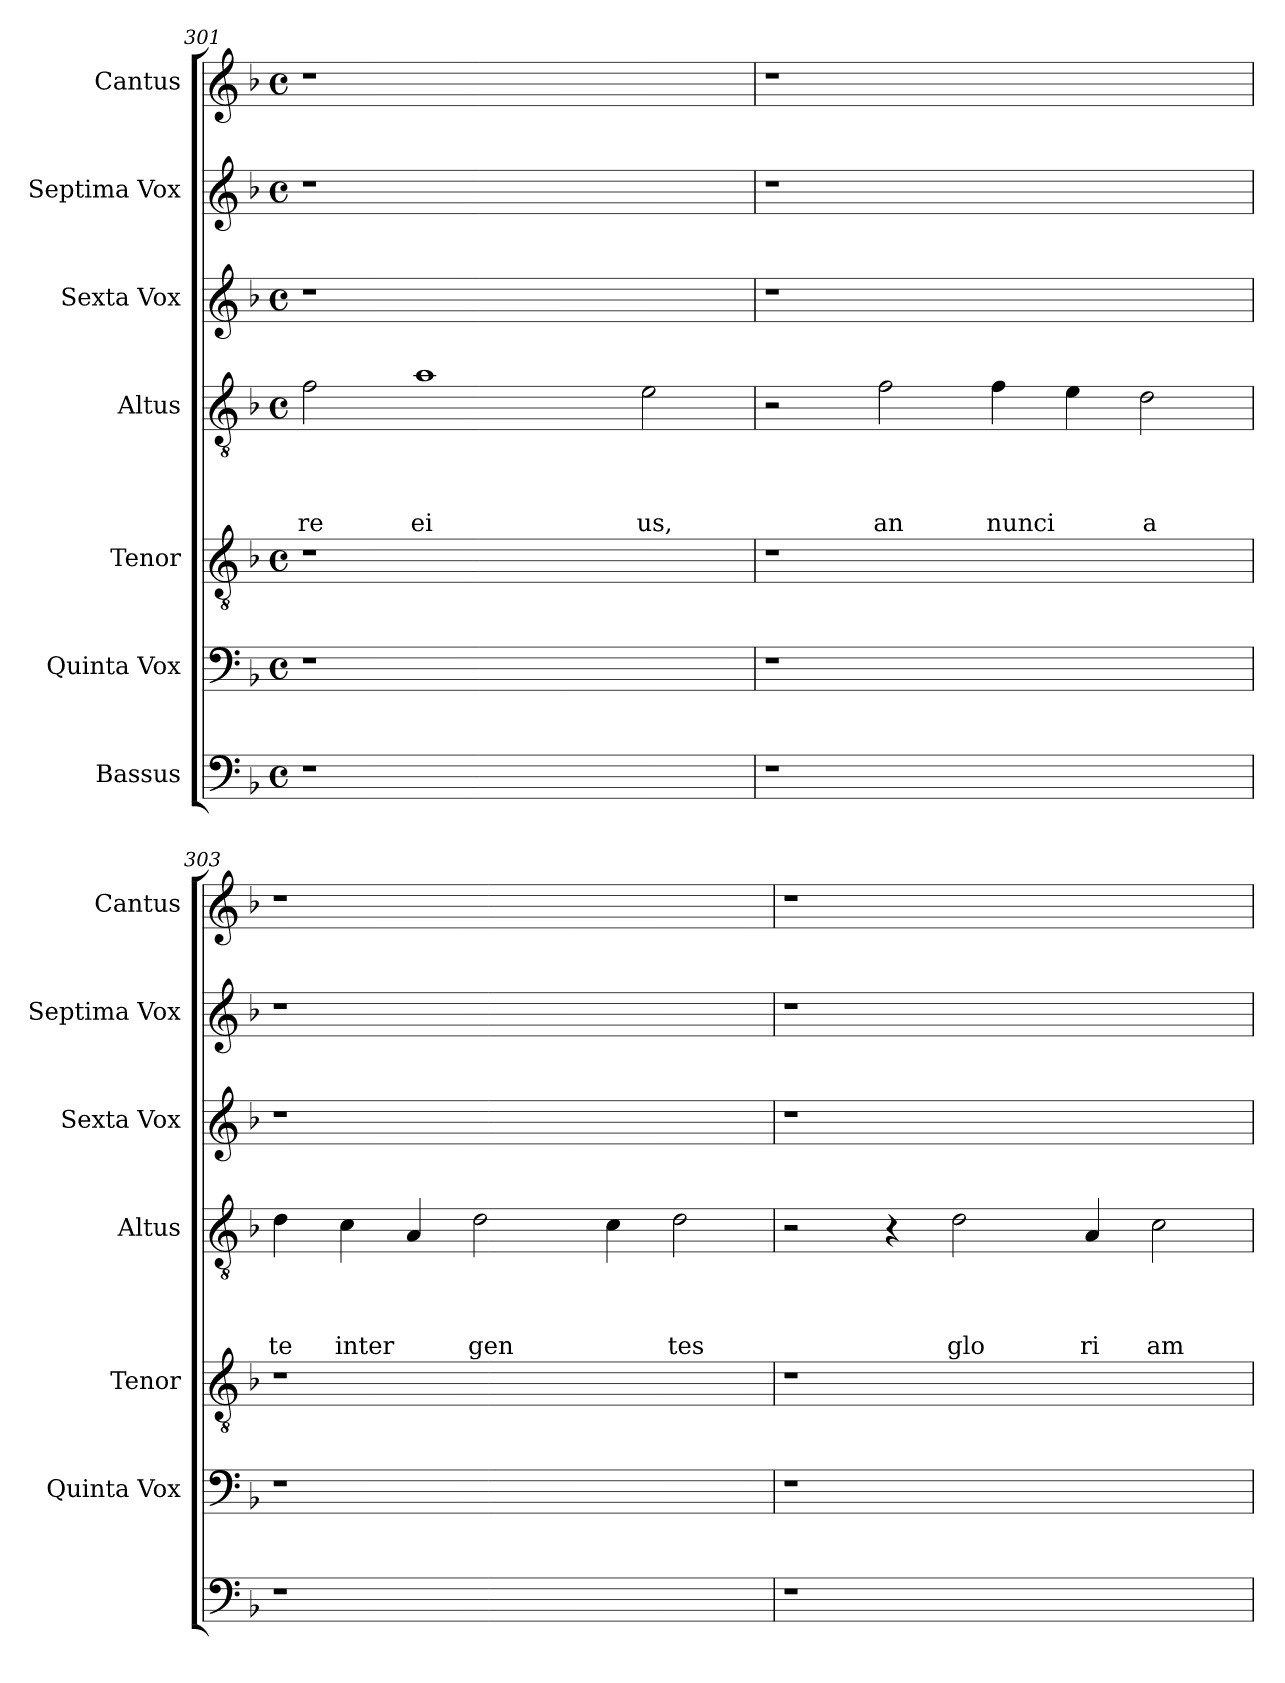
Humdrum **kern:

**kern	**kern	**kern	**kern	**text	**text	**text	**text	**kern	**kern	**kern
*part7	*part6	*part5	*part4	*part4	*part4	*part4	*part4	*part3	*part2	*part1
*staff7	*staff6	*staff5	*staff4	*staff4	*staff4	*staff4	*staff4	*staff3	*staff2	*staff1
*I"Bassus	*I"Quinta Vox	*I"Tenor	*I"Altus	*	*	*	*	*I"Sexta Vox	*I"Septima Vox	*I"Cantus
*	*I'Quinta Vox	*I'Tenor	*I'Altus	*	*	*	*	*I'Sexta Vox	*I'Septima Vox	*I'Cantus
*clefF4	*clefF4	*clefGv2	*clefGv2	*	*	*	*	*clefG2	*clefG2	*clefG2
*k[b-]	*k[b-]	*k[b-]	*k[b-]	*	*	*	*	*k[b-]	*k[b-]	*k[b-]
*F:	*F:	*F:	*F:	*	*	*	*	*F:	*F:	*F:
*M4/4	*M4/4	*M4/4	*M4/4	*	*	*	*	*M4/4	*M4/4	*M4/4
*met(c)	*met(c)	*met(c)	*met(c)	*	*	*	*	*met(c)	*met(c)	*met(c)
=301	=301	=301	=301	=301	=301	=301	=301	=301	=301	=301
!	!	!	!	!	!	!	!LO:LY:b	!	!	!
1r	1r	1r	2f\	.	.	.	re	1r	1r	1r
!	!	!	!	!	!	!	!LO:LY:b	!	!	!
.	.	.	1a	.	.	.	ei	.	.	.
1ryy	1ryy	1ryy	.	.	.	.	.	1ryy	1ryy	1ryy
!	!	!	!	!	!	!	!LO:LY:b	!	!	!
.	.	.	2e\	.	.	.	us,	.	.	.
=302	=302	=302	=302	=302	=302	=302	=302	=302	=302	=302
1r	1r	1r	2r	.	.	.	.	1r	1r	1r
!	!	!	!	!	!	!	!LO:LY:b	!	!	!
.	.	.	2f\	.	.	.	an	.	.	.
!	!	!	!	!	!	!	!LO:LY:b	!	!	!
1ryy	1ryy	1ryy	4f\	.	.	.	nunci	1ryy	1ryy	1ryy
.	.	.	4e\	.	.	.	.	.	.	.
!	!	!	!	!	!	!	!LO:LY:b	!	!	!
.	.	.	2d\	.	.	.	a	.	.	.
!!LO:LB:g=z
=303	=303	=303	=303	=303	=303	=303	=303	=303	=303	=303
!	!	!	!	!	!	!	!LO:LY:b	!	!	!
1r	1r	1r	4d\	.	.	.	te	1r	1r	1r
!	!	!	!	!	!	!	!LO:LY:b	!	!	!
.	.	.	4c\	.	.	.	inter	.	.	.
.	.	.	4A/	.	.	.	.	.	.	.
!	!	!	!	!	!	!	!LO:LY:b	!	!	!
.	.	.	2d\	.	.	.	gen	.	.	.
1ryy	1ryy	1ryy	.	.	.	.	.	1ryy	1ryy	1ryy
.	.	.	4c\	.	.	.	.	.	.	.
!	!	!	!	!	!	!	!LO:LY:b	!	!	!
.	.	.	2d\	.	.	.	tes	.	.	.
=304	=304	=304	=304	=304	=304	=304	=304	=304	=304	=304
1r	1r	1r	2r	.	.	.	.	1r	1r	1r
.	.	.	4r	.	.	.	.	.	.	.
!	!	!	!	!	!	!	!LO:LY:b	!	!	!
.	.	.	2d\	.	.	.	glo	.	.	.
1ryy	1ryy	1ryy	.	.	.	.	.	1ryy	1ryy	1ryy
!	!	!	!	!	!	!	!LO:LY:b	!	!	!
.	.	.	4A/	.	.	.	ri	.	.	.
!	!	!	!	!	!	!	!LO:LY:b	!	!	!
.	.	.	2c\	.	.	.	am	.	.	.
=	=	=	=	=	=	=	=	=	=	=
*-	*-	*-	*-	*-	*-	*-	*-	*-	*-	*-
